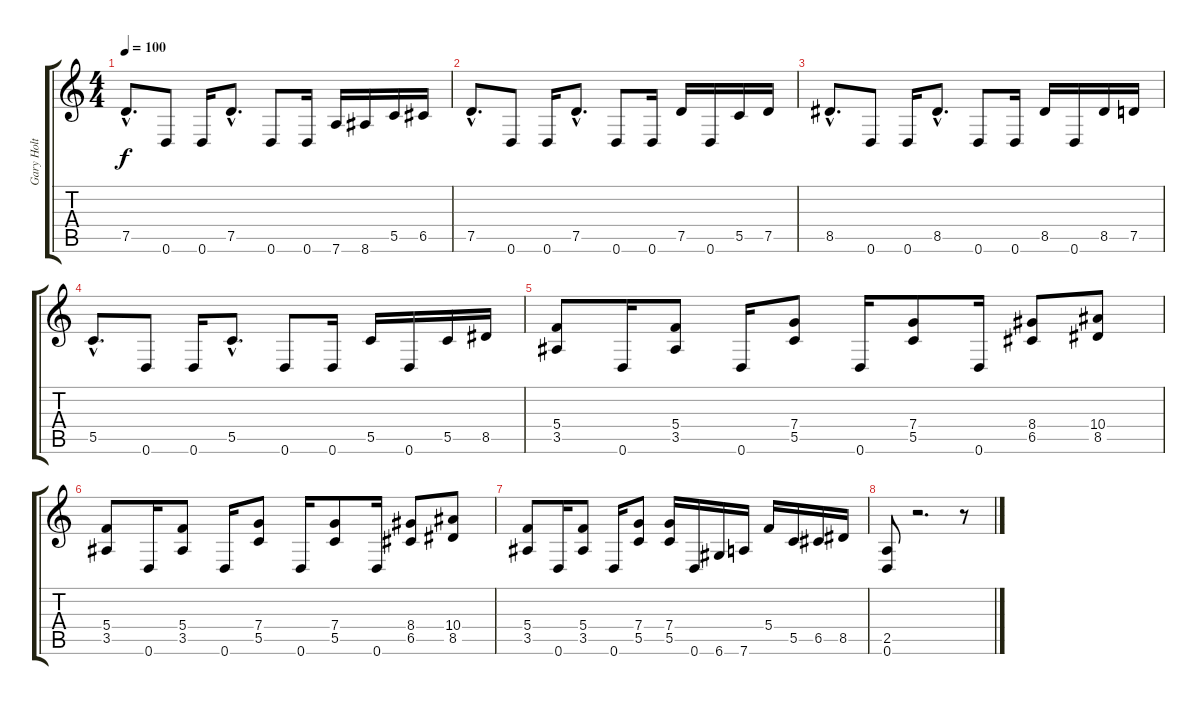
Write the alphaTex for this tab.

\track ("Gary Holt" "Gary Holt") {instrument distortionguitar}
\staff {score tabs}
\tuning (D4 A3 F3 C3 G2 D2) {hide}
\ts (4 4)
\tempo 100
\clef g2
\ks c
7.5{hac}.8{d dy f} 0.6.8 0.6.16 7.5{hac}.8{d} 0.6.8 0.6.16 7.6.16 8.6.16 5.5.16 6.5.16 |
7.5{hac}.8{d} 0.6.8 0.6.16 7.5{hac}.8{d} 0.6.8 0.6.16 7.5.16 0.6.16 5.5.16 7.5.16 |
8.5{hac}.8{d} 0.6.8 0.6.16 8.5{hac}.8{d} 0.6.8 0.6.16 8.5.16 0.6.16 8.5.16 7.5.16 |
5.5{hac}.8{d} 0.6.8 0.6.16 5.5{hac}.8{d} 0.6.8 0.6.16 5.5.16 0.6.16 5.5.16 8.5.16 |
(5.4 3.5).8 0.6.16 (5.4 3.5).8 0.6.16 (7.4 5.5).8 0.6.16 (7.4 5.5).8 0.6.16 (8.4 6.5).8 (10.4 8.5).8 |
(5.4 3.5).8 0.6.16 (5.4 3.5).8 0.6.16 (7.4 5.5).8 0.6.16 (7.4 5.5).8 0.6.16 (8.4 6.5).8 (10.4 8.5).8 |
(5.4 3.5).8 0.6.16 (5.4 3.5).8 0.6.16 (7.4 5.5).8 (7.4 5.5).16 0.6.16 6.6.16 7.6.16 5.4.16 5.5.16 6.5.16 8.5.16 |
(2.5 0.6).8 r.2{d} r.8
